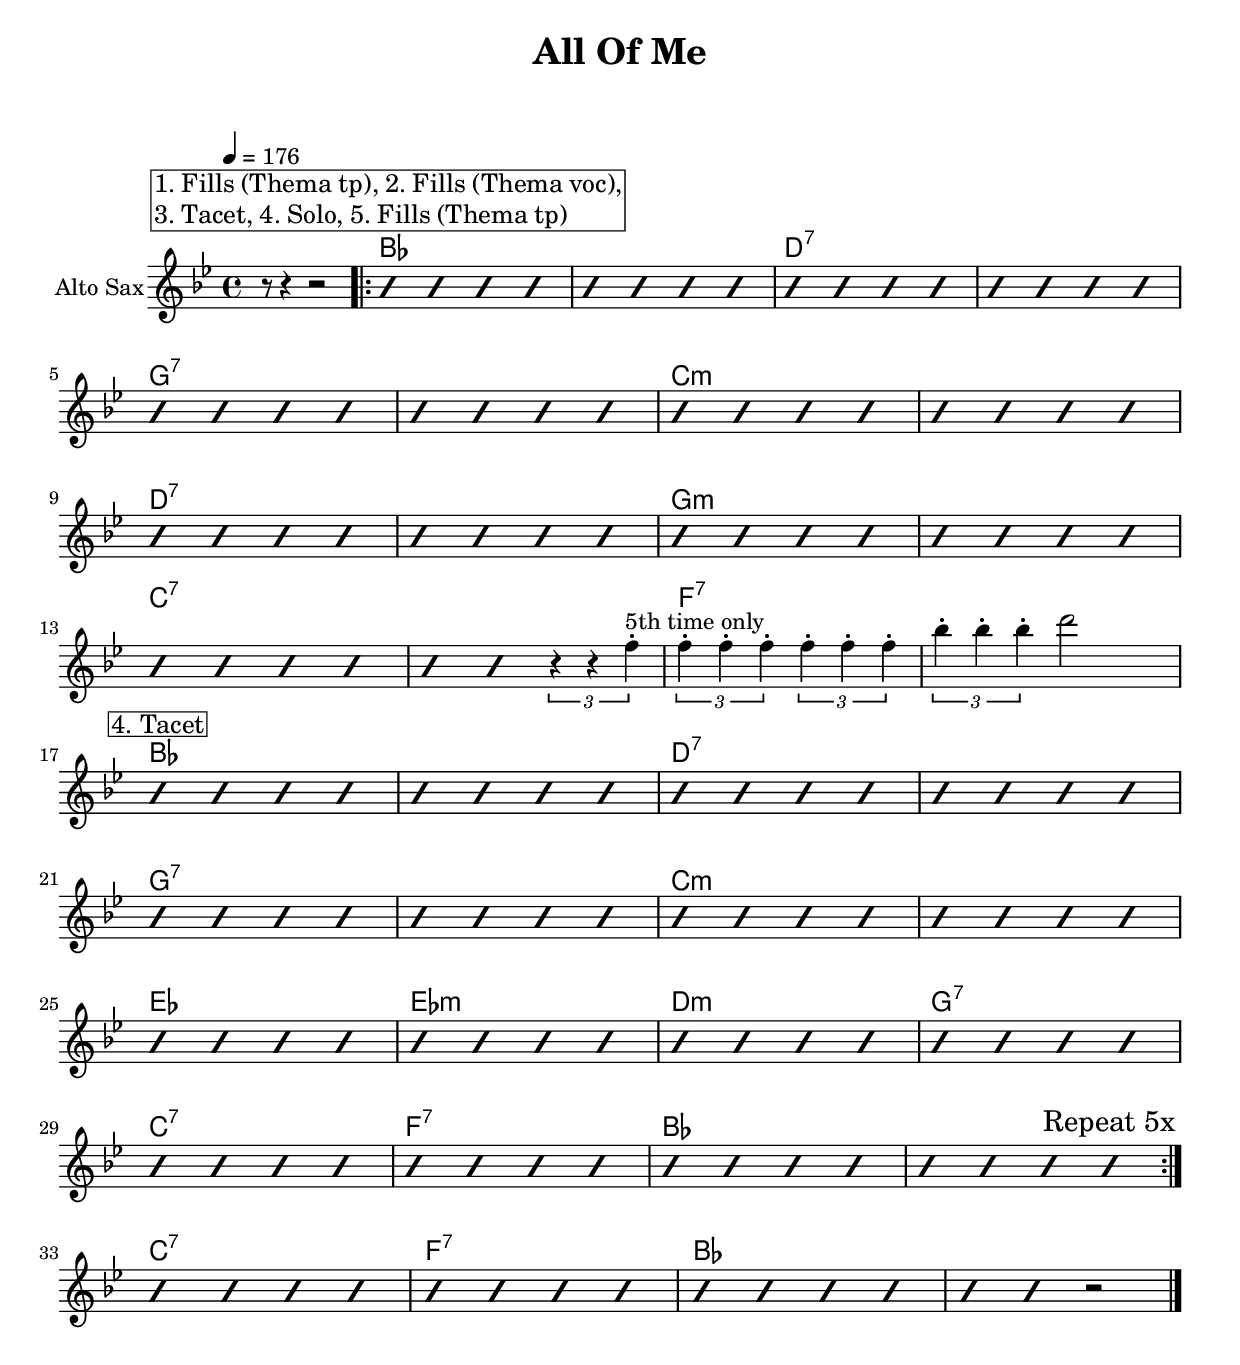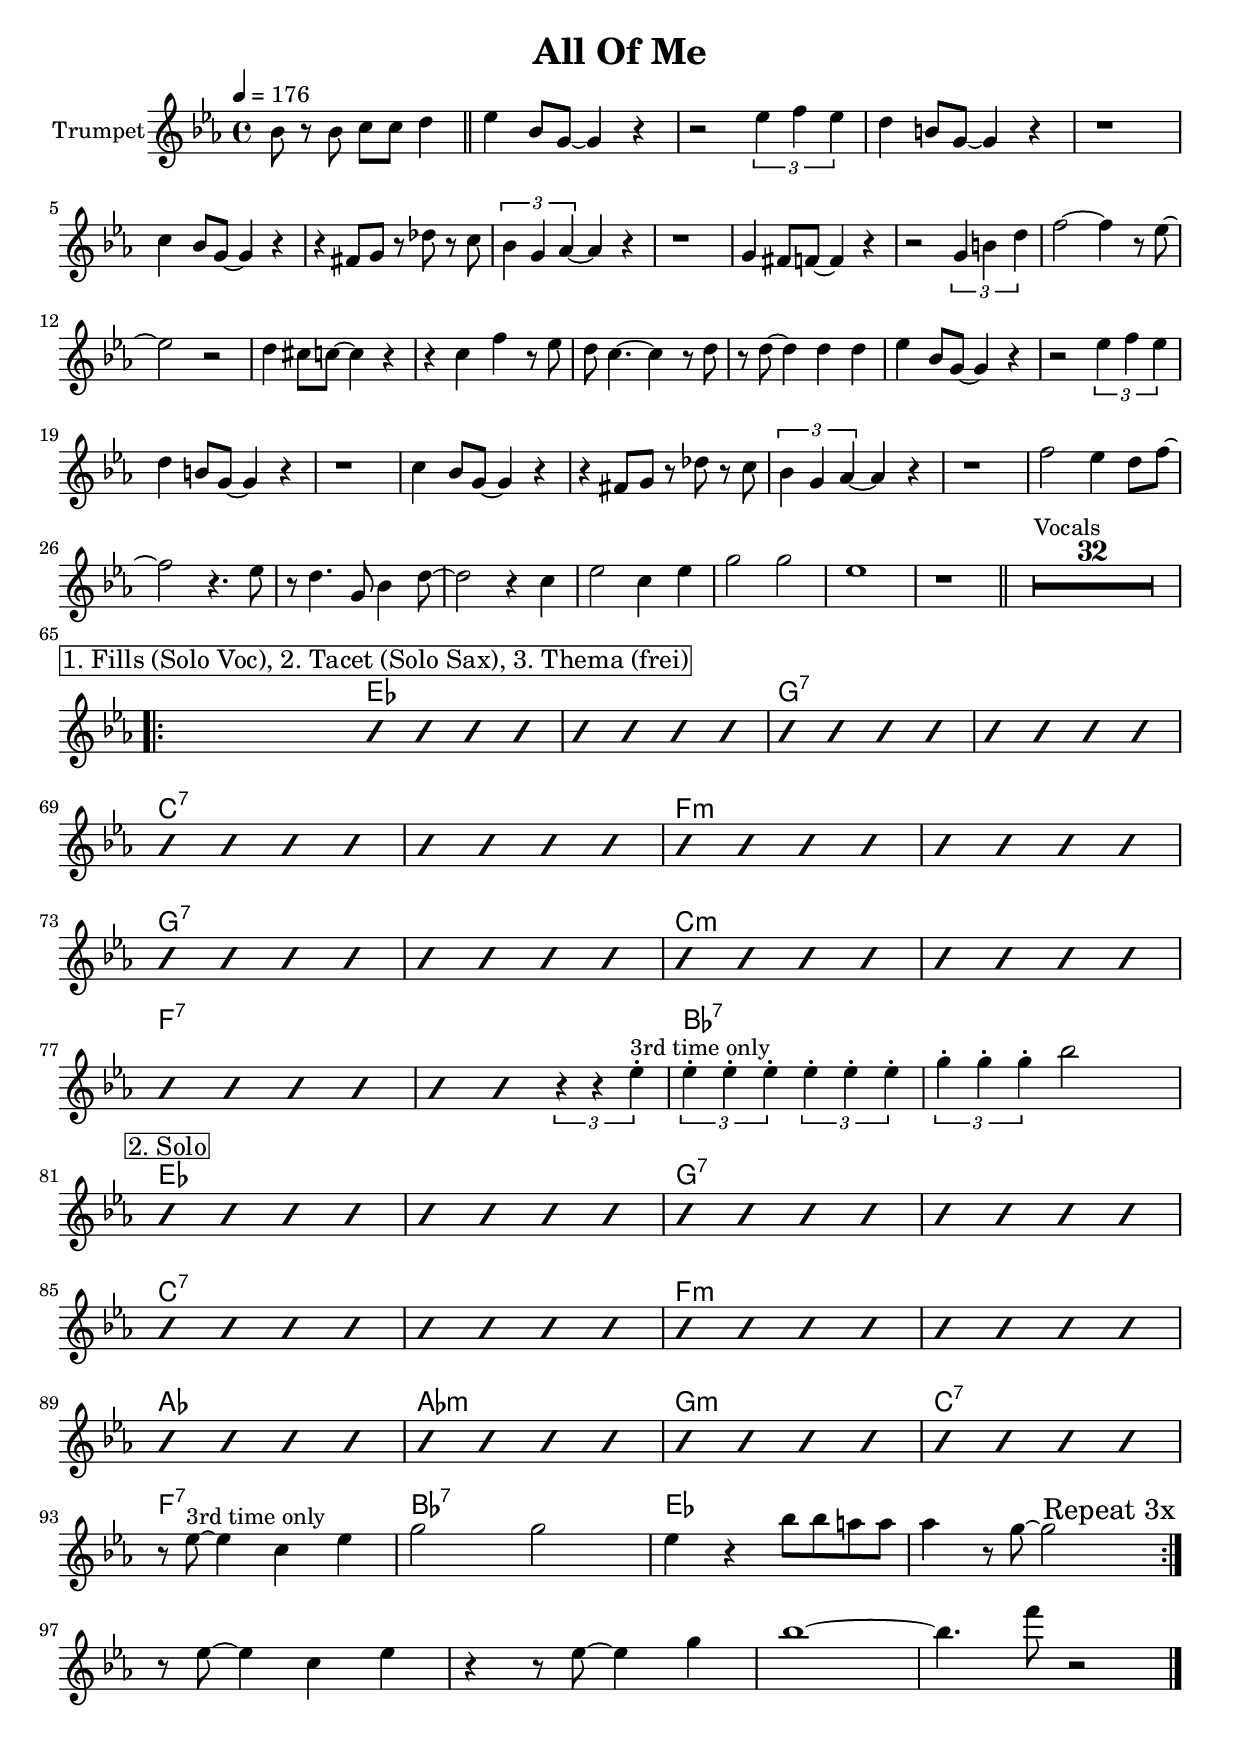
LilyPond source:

\version "2.18.0"

\header {
  title = "All Of Me"
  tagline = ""
}

global = {
  \time 4/4
  \key des \major
  \clef "violin"
  \set Score.skipBars = ##t % combine multi-rests
}

% function that returns music
lyricsAbove = #(define-music-function
  (parser location lyrics)
  (ly:music?)
  #{
    \new Lyrics \with { \override VerticalAxisGroup.staff-affinity = #DOWN } $lyrics
  #})

% function that does not return music
markupBox = #(define-scheme-function
  (parser location text)
  (markup?)
  #{
    \markup { \box { #text } }
  #})

% right-aligned mark
rightMark = #(define-music-function
  (parser location text)
  (markup?)
  #{
    \once \override Score.RehearsalMark.self-alignment-X = #RIGHT
    \mark #text
  #})

% right-aligned mark in an end-of-line bar
rightBreakMark = #(define-music-function
  (parser location text)
  (markup?)
  #{
    \once \override Score.RehearsalMark.break-visibility = #end-of-line-visible
    \once \override Score.RehearsalMark.self-alignment-X = #RIGHT
    \mark #text
  #})



structureTp = {
  \tempo 4 = 176
  \partial 2..
  s2..
  \bar "||"
  s1*32 \bar "||" % instrumental
  s1*0^"Vocals" s1*32 % theme voc (fills clarinet)
  s1*32 % solo voc (fills trombone)
  s1*4  \bar "|."
}

structureAs = {
  \tempo 4 = 176
  \partial 2..
  s2..
  s1*32
  s1*4  \bar "|."
}

slash = {
  \override NoteHead.style = #'slash
  \hide Stem
}
endSlash = {
  \revert NoteHead.style
  \undo \hide Stem
}

theChords = \chordmode {
  \set Score.proportionalNotationDuration = #(ly:make-moment 1 8 )
  des1 s f:7 s
  bes:7 s es:m s
  f:7 s bes:m s
  es:7 s as:7 s
  des1 s f:7 s
  bes:7 s es:m s
  ges ges:m f:m bes:7
  es:7 as:7 des s
  \unset Score.proportionalNotationDuration
}

trumpetChords = \transpose bes c {
  s2..
  s1*32
  s1*32
  \theChords
}
altoChords = \transpose es c {
  s2..
  \theChords
  \chordmode { es1:7 as:7 des s }
}

slTp = \relative c''' { as4 as as as }
slAs = \relative c'' { des4 des des des }

trumpet = \transpose bes c \relative c''' {
  \global
  \set Staff.instrumentName = #"Trumpet"
  \partial 2..
  as8 r as bes bes c4 |
  des as8 f~ f4 r | r2 \tuplet 3/2 {des'4 es des} | c a8 f~ f4 r | r1 |
  bes4 as8 f~ f4 r | r e8 f r ces' r bes | \tuplet 3/2 { as4 f ges~ } ges r | r1 |
  f4 e8 es~ es4 r | r2 \tuplet 3/2 { f4 a c } | es2~ es4 r8 des~ | des2 r2 |
  c4 b8 bes~ bes4 r | r bes es r8 des | c bes4.~ bes4 r8 c | r c~ c4 c c |
  des as8 f~ f4 r | r2 \tuplet 3/2 {des'4 es des} | c a8 f~ f4 r | r1 |
  bes4 as8 f~ f4 r | r e8 f r ces' r bes | \tuplet 3/2 { as4 f ges~ } ges r | r1 |
  es'2 des4 c8 es~ | es2 r4. des8 | r c4. f,8 as4 c8~ | c2 r4 bes |
  des2 bes4 des | f2 f2 | des1 | r1 |
  R1*32
  \slash
  \repeat volta 3 {
    \repeat unfold 13 \slTp as4 as \endSlash \tuplet 3/2 {r4 r des-.^"3rd time only"}  \tuplet 3/2 {des-. des-. des-.} \tuplet 3/2 {des-. des-. des-.} \tuplet 3/2 {f-. f-. f-.} as2 \slash
    \repeat unfold 12 \slTp \endSlash r8 des,~^"3rd time only" des4 bes des | f2 f2 | des4 r as'8 as g g | ges4 r8 f8~ f2 \rightBreakMark "Repeat 3x"
  }
  r8 des~ des4 bes des | r4 r8 des~ des4 f | as1~ | as4. es'8 r2 |
}

remarksTrumpet = \lyricmode {
  \skip 2..
  \skip 1*64
  \markupBox "1. Fills (Solo Voc), 2. Tacet (Solo Sax), 3. Thema (frei)" \skip 2
  \skip 1*15
  \markupBox "2. Solo"
}

breaksTrumpet = {
  s2..
  s1*4  \break
  s1*7  \break
  s1*7  \break
  s1*7  \break
  s1*39 \break
  s1*4  \break
  s1*4  \break
  s1*4  \break
  s1*4  \break
  s1*4  \break
  s1*4  \break
  s1*4  \break
  s1*4  \break
}

altoSax = \transpose es c \relative c''   {
  \global
  \set Staff.instrumentName = #"Alto Sax"
  \partial 2..
  r8 r4 r2 |
  \slash
  \repeat volta 5 {
  \repeat unfold 13 \slAs des4 des \endSlash \tuplet 3/2 {r4 r as'-.^"5th time only"}  \tuplet 3/2 {as-. as-. as-.} \tuplet 3/2 {as-. as-. as-.} \tuplet 3/2 {des-. des-. des-.} f2 \slash
  \repeat unfold 16 \slAs
  \rightBreakMark "Repeat 5x"
  }
  \repeat unfold 3 \slAs | des,4 des r2 |
  \endSlash
}

remarksAlto = \lyricmode {
  \skip 2..
  \markup \box { \column {
    \line { 1. Fills (Thema tp), 2. Fills (Thema voc),}
    \line { 3. Tacet, 4. Solo, 5. Fills (Thema tp) }
  } } \skip 2
  \skip 1*15
  \markupBox "4. Tacet"
}

breaksAlto = {
  s2..
  s1*4 \break
  s1*4 \break
  s1*4 \break
  s1*4 \break
  s1*4 \break
  s1*4 \break
  s1*4 \break
  s1*4 \break
}

\book {
  \bookOutputSuffix "tp"
  \paper {
    system-system-spacing #'basic-distance = #11 % fit on page
  }
  \score {
    <<
      \lyricsAbove \remarksTrumpet
      \new ChordNames \trumpetChords
      \new Staff = "trumpet" <<
        \structureTp
        \breaksTrumpet
        \trumpet
      >>
    >>
  }
}
\book {
  \bookOutputSuffix "as"
  \paper {
    markup-system-spacing #'padding = #3
  }
  \markup { \vspace #1 } % space after title
  \score {
    <<
      \lyricsAbove \remarksAlto
      \new ChordNames \altoChords
      \new Staff = "altoSax" <<
        \structureAs
        \breaksAlto
        \altoSax
      >>
    >>
  }
}
